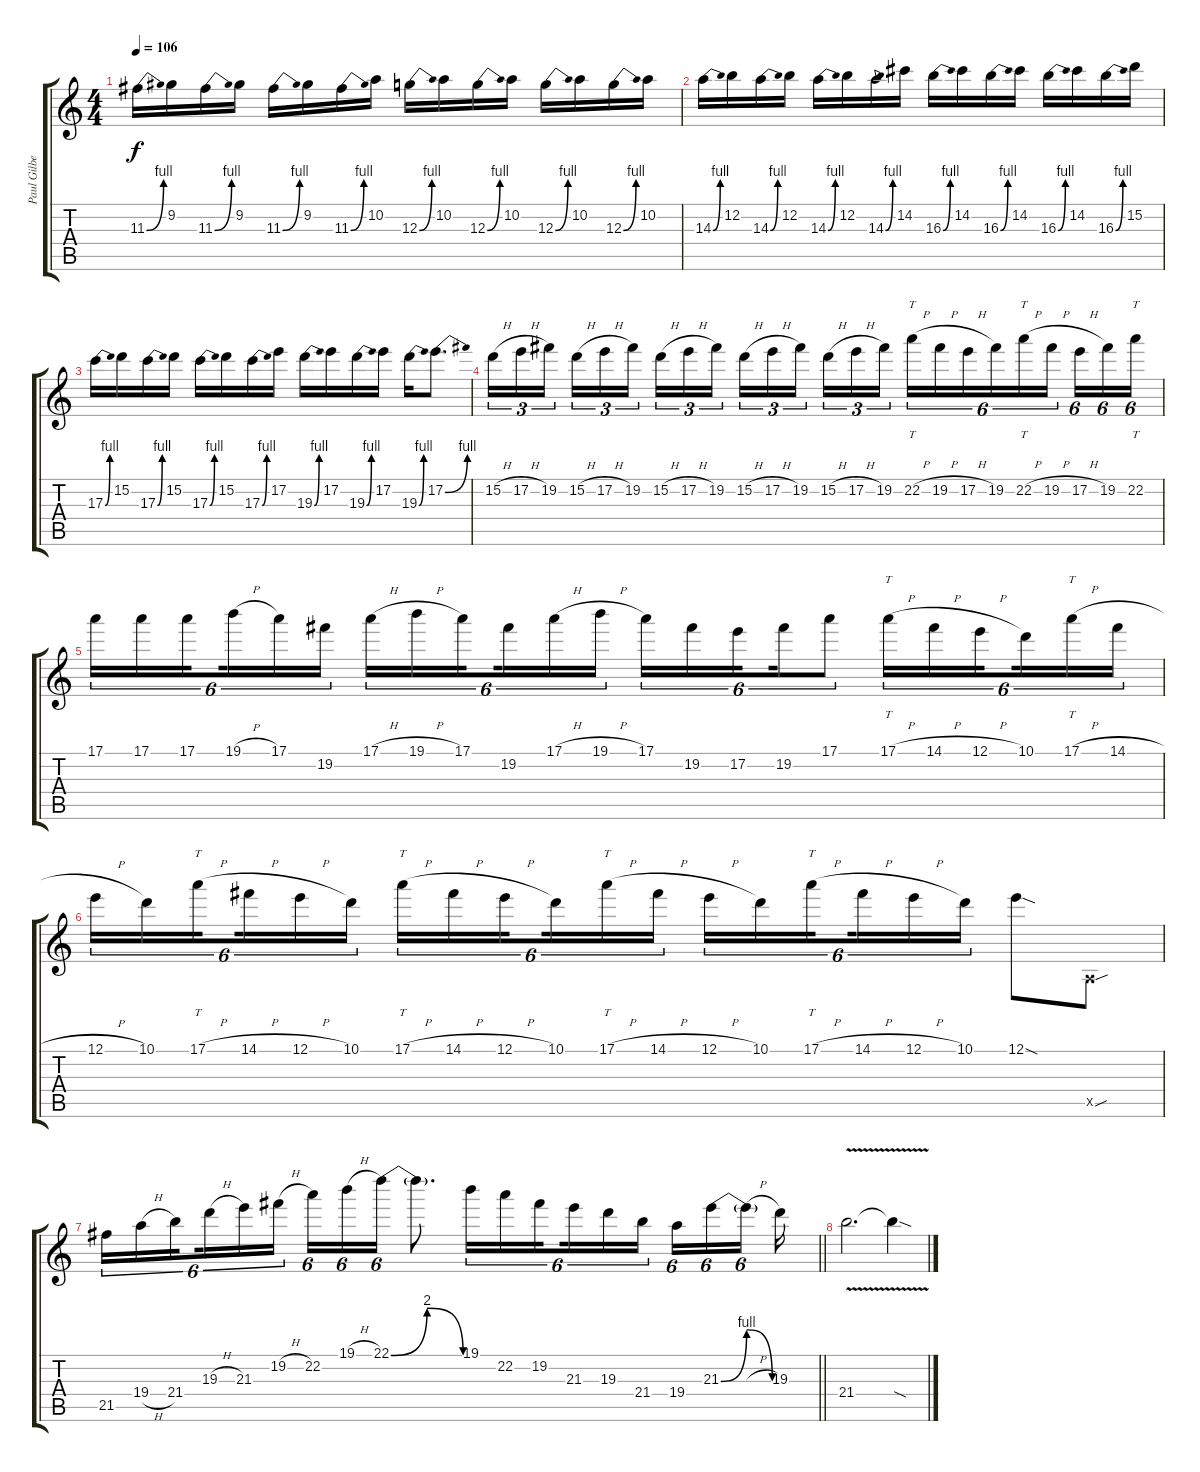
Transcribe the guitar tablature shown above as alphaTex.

\track ("Paul Gilbert" "Paul Gilbe") {instrument distortionguitar}
\staff {score tabs}
\tuning (E4 B3 G3 D3 A2 E2) {hide}
\ts (4 4)
\tempo 106
\clef g2
\ks c
11.3{be (bend 0 0 60 4)}.16{dy f} 9.2.16 11.3{be (bend 0 0 60 4)}.16 9.2.16 11.3{be (bend 0 0 60 4)}.16 9.2.16 11.3{be (bend 0 0 60 4)}.16 10.2.16 12.3{be (bend 0 0 60 4)}.16 10.2.16 12.3{be (bend 0 0 60 4)}.16 10.2.16 12.3{be (bend 0 0 60 4)}.16 10.2.16 12.3{be (bend 0 0 60 4)}.16 10.2.16 |
14.3{be (bend 0 0 60 4)}.16 12.2.16 14.3{be (bend 0 0 60 4)}.16 12.2.16 14.3{be (bend 0 0 60 4)}.16 12.2.16 14.3{be (bend 0 0 60 4)}.16 14.2.16 16.3{be (bend 0 0 60 4)}.16 14.2.16 16.3{be (bend 0 0 60 4)}.16 14.2.16 16.3{be (bend 0 0 60 4)}.16 14.2.16 16.3{be (bend 0 0 60 4)}.16 15.2.16 |
17.3{be (bend 0 0 60 4)}.16 15.2.16 17.3{be (bend 0 0 60 4)}.16 15.2.16 17.3{be (bend 0 0 60 4)}.16 15.2.16 17.3{be (bend 0 0 60 4)}.16 17.2.16 19.3{be (bend 0 0 60 4)}.16 17.2.16 19.3{be (bend 0 0 60 4)}.16 17.2.16 19.3{be (bend 0 0 60 4)}.16 17.2{be (bend 0 0 60 4)}.8{d} |
15.2{h}.16{tu (3 2)} 17.2{h}.16{tu (3 2)} 19.2.16{tu (3 2) beam splitsecondary} 15.2{h}.16{tu (3 2)} 17.2{h}.16{tu (3 2)} 19.2.16{tu (3 2)} 15.2{h}.16{tu (3 2)} 17.2{h}.16{tu (3 2)} 19.2.16{tu (3 2) beam splitsecondary} 15.2{h}.16{tu (3 2)} 17.2{h}.16{tu (3 2)} 19.2.16{tu (3 2)} 15.2{h}.16{tu (3 2)} 17.2{h}.16{tu (3 2)} 19.2.16{tu (3 2) beam splitsecondary} 22.2{h}.16{tt tu (6 4)} 19.2{h}.16{tu (6 4)} 17.2{h}.16{tu (6 4)} 19.2.16{tu (6 4)} 22.2{h}.16{tt tu (6 4)} 19.2{h}.16{tu (6 4) beam splitsecondary} 17.2{h}.16{tu (6 4)} 19.2.16{tu (6 4)} 22.2.16{tt tu (6 4)} |
17.1.16{tu (6 4)} 17.1.16{tu (6 4)} 17.1.16{tu (6 4) beam splitsecondary} 19.1{h}.16{tu (6 4)} 17.1.16{tu (6 4)} 19.2.16{tu (6 4)} 17.1{h}.16{tu (6 4)} 19.1{h}.16{tu (6 4)} 17.1.16{tu (6 4) beam splitsecondary} 19.2.16{tu (6 4)} 17.1{h}.16{tu (6 4)} 19.1{h}.16{tu (6 4)} 17.1.16{tu (6 4)} 19.2.16{tu (6 4)} 17.2.16{tu (6 4) beam splitsecondary} 19.2.16{tu (6 4)} 17.1.8{tu (6 4)} 17.1{h}.16{tt tu (6 4)} 14.1{h}.16{tu (6 4)} 12.1{h}.16{tu (6 4) beam splitsecondary} 10.1.16{tu (6 4)} 17.1{h}.16{tt tu (6 4)} 14.1{h}.16{tu (6 4)} |
12.1{h}.16{tu (6 4)} 10.1.16{tu (6 4)} 17.1{h}.16{tt tu (6 4) beam splitsecondary} 14.1{h}.16{tu (6 4)} 12.1{h}.16{tu (6 4)} 10.1.16{tu (6 4)} 17.1{h}.16{tt tu (6 4)} 14.1{h}.16{tu (6 4)} 12.1{h}.16{tu (6 4) beam splitsecondary} 10.1.16{tu (6 4)} 17.1{h}.16{tt tu (6 4)} 14.1{h}.16{tu (6 4)} 12.1{h}.16{tu (6 4)} 10.1.16{tu (6 4)} 17.1{h}.16{tt tu (6 4) beam splitsecondary} 14.1{h}.16{tu (6 4)} 12.1{h}.16{tu (6 4)} 10.1.16{tu (6 4)} 12.1{sod}.8 0.5{sou x}.8 |
\barLineRight lightlight
21.5.16{tu (6 4)} 19.4{h}.16{tu (6 4)} 21.4.16{tu (6 4) beam splitsecondary} 19.3{h}.16{tu (6 4)} 21.3.16{tu (6 4)} 19.2{h}.16{tu (6 4)} 22.2.16{tu (6 4)} 19.1{h}.16{tu (6 4)} 22.1{be (bendrelease 0 0 15 8 15 8 60 0)}.16{tu (6 4)} 22.1{t}.8{d} 19.1.16{tu (6 4)} 22.2.16{tu (6 4)} 19.2.16{tu (6 4) beam splitsecondary} 21.3.16{tu (6 4)} 19.3.16{tu (6 4)} 21.4.16{tu (6 4) beam splitsecondary} 19.4.16{tu (6 4)} 21.3{be (bendrelease 0 0 15 4 15 4 60 0)}.16{tu (6 4)} 21.3{h t}.16{tu (6 4) beam splitsecondary} 19.3.16 |
\section ("" "")
21.4{v}.2{d} 21.4{sod t}.4
